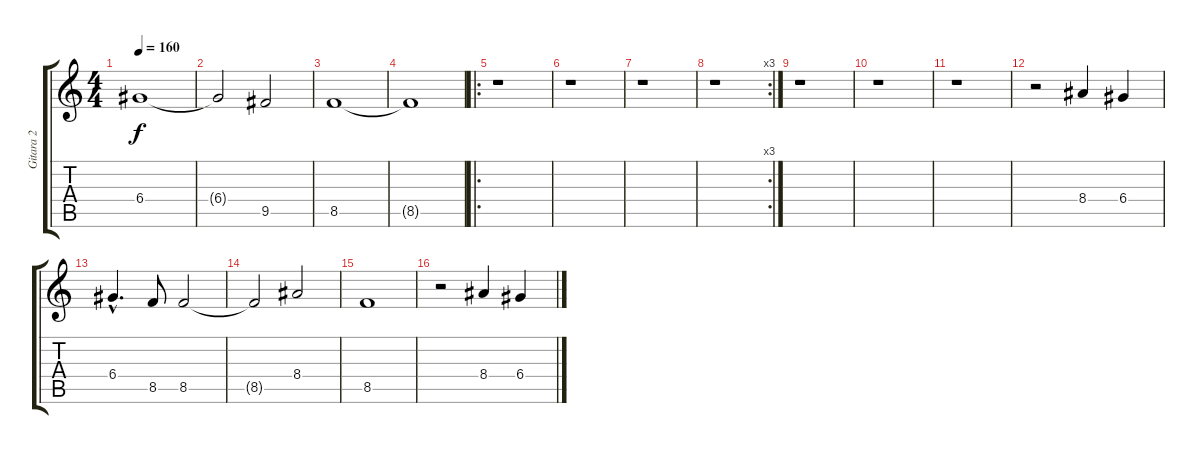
\track ("Gitara 2" "Gitara 2") {instrument distortionguitar}
\staff {score tabs}
\tuning (E4 B3 G3 D3 A2 E2) {hide}
\ts (4 4)
\tempo 160
\clef g2
\ks c
6.4.1{dy f} |
6.4{t}.2 9.5.2 |
8.5.1 |
8.5{t}.1 |
\ro
r.1 |
r.1 |
r.1 |
\rc 3
r.1 |
r.1 |
r.1 |
r.1 |
r.2 8.4.4 6.4.4 |
6.4{hac}.4{d} 8.5.8 8.5.2 |
8.5{t}.2 8.4.2 |
8.5.1 |
r.2 8.4.4 6.4.4
